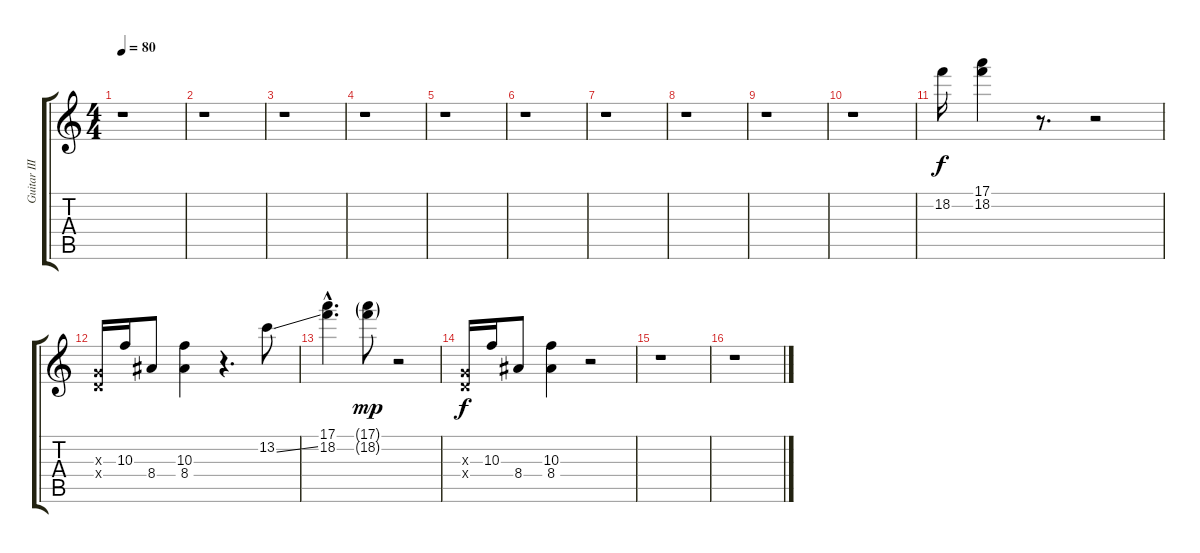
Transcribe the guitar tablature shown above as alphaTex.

\track ("Guitar III" "Guitar III") {instrument electricguitarclean}
\staff {score tabs}
\tuning (E4 B3 G3 D3 A2 E2) {hide}
\ts (4 4)
\tempo 80
\clef g2
\ks c
r.1{dy fff} |
r.1 |
r.1 |
r.1 |
r.1 |
r.1 |
r.1 |
r.1 |
r.1 |
r.1 |
18.2.16{dy f volume 12 instrument distortionguitar} (17.1 18.2).4 r.8{d} r.2 |
(0.3{x} 0.4{x}).16 10.3.16 8.4.8 (10.3 8.4).4 r.4{d} 13.2{ss}.8 |
(17.1{hac} 18.2{hac}).4{d} (17.1{g} 18.2{g}).8{dy mp} r.2 |
(0.3{x} 0.4{x}).16{dy f} 10.3.16 8.4.8 (10.3 8.4).4 r.2 |
r.1 |
r.1
